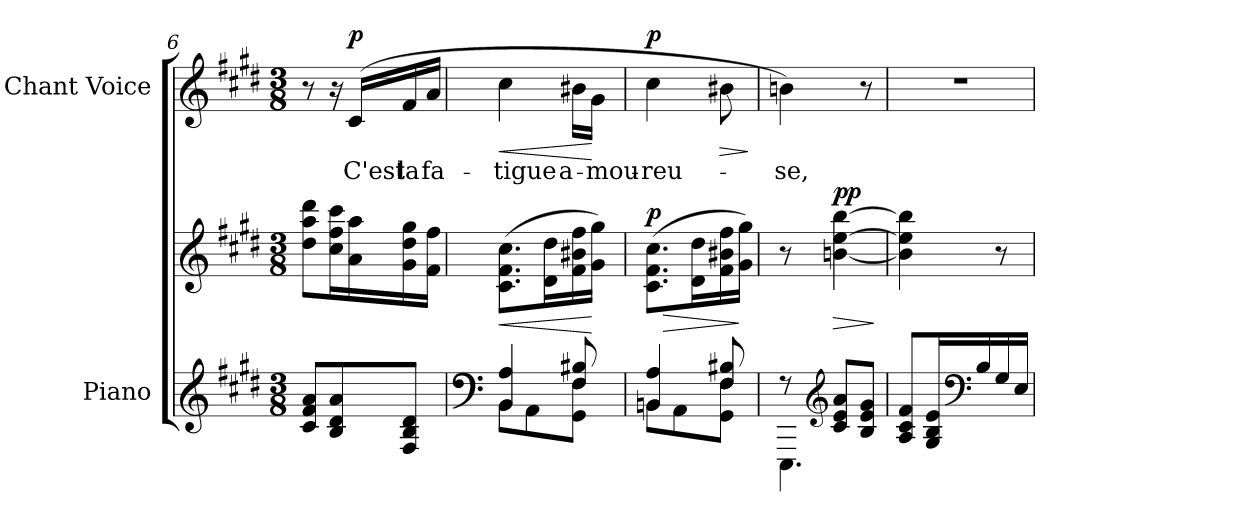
**kern	**kern	**dynam	**kern	**text	**dynam
*part2	*part2	*part2	*part1	*part1	*part1
*staff3	*staff2	*staff2/3	*staff1	*staff1	*staff1
*I"Piano	*	*	*I"Chant Voice	*	*
*I'Pno	*	*	*	*	*
*clefG2	*clefG2	*	*clefG2	*	*
*k[f#c#g#d#]	*k[f#c#g#d#]	*	*k[f#c#g#d#]	*	*
*M3/8	*M3/8	*	*M3/8	*	*
=6	=6	=6	=6	=6	=6
8c#/ 8f#/ 8a/L	8dd#\ 8aa\ 8ddd#\L	.	8r	.	.
8B/ 8d#/ 8a/	16cc#\ 16ff#\ 16ccc#\L	.	16r	.	.
!	!	!	!	!	!LO:DY:a
.	16a\ 16aa\	.	(16c#/LL	C'est	p
8F#/ 8B/ 8d#/J	16g#\ 16dd#\ 16gg#\	.	16f#/	la	.
.	16f#\ 16ff#\JJ	.	16a/JJ	fa-	.
=7	=7	=7	=7	=7	=7
*clefF4	*	*	*	*	*
*^	*	*	*	*	*
!	!	!	!LO:HP:b	!	!	!LO:HP:b
4BB/ 4A/	8BB\L	(8.c#\ 8.f#\ 8.cc#\L	<	4cc#\	-tigue	<
.	8AA\	.	.	.	.	.
.	.	16d#\ 16dd#\L	.	.	.	.
8F#/ 8B#X/	8GG#\ 8F#\J	16f#\ 16b#X\ 16ff#\	.	16b#X\LL	a-	.
.	.	16g#\ 16gg#\JJ)	[	16g#\JJ	-mou-	[
=8	=8	=8	=8	=8	=8	=8
!	!	!	!LO:HP:b	!	!	!
!	!	!	!LO:DY:n=1:a	!	!	!LO:DY:a
4BBn/ 4A/	8BB\L	(8.c#\ 8.f#\ 8.cc#\L	> p	4cc#\	-reu-	p
.	8AA\	.	.	.	.	.
.	.	16d#\ 16dd#\L	.	.	.	.
!	!	!	!	!	!	!LO:HP:b
8F#/ 8B#X/	8GG#\ 8F#\J	16f#\ 16b#X\ 16ff#\	.	8b#X\	.	>
.	.	16g#\ 16gg#\JJ)	]	.	.	.
*v	*v	*	*	*	*	*
.	.	.	.	.	]
=9	=9	=9	=9	=9	=9
*^	*	*	*	*	*
8r	4.EEE\	8r	.	4bn\)	-se,	.
*clefG2	*	*	*	*	*	*
!	!	!	!LO:HP:b	!	!	!
!	!	!	!LO:DY:n=1:a	!	!	!
8c#/ 8e/ 8a/L	.	[4bn\ [>4ee\ [4bb\	> pp	.	.	.
8B/ 8e/ 8g#/J	.	.	.	8r	.	.
*v	*v	*	*	*	*	*
.	.	]	.	.	.
=10	=10	=10	=10	=10	=10
8A/ 8c#/ 8f#/L	4b\] 4ee\] 4bb\]	.	4.r	.	.
16G#/ 16B/ 16e/L	.	.	.	.	.
*clefF4	*	*	*	*	*
16B/	.	.	.	.	.
16G#/	8r	.	.	.	.
16E/JJ	.	.	.	.	.
=	=	=	=	=	=
*-	*-	*-	*-	*-	*-
